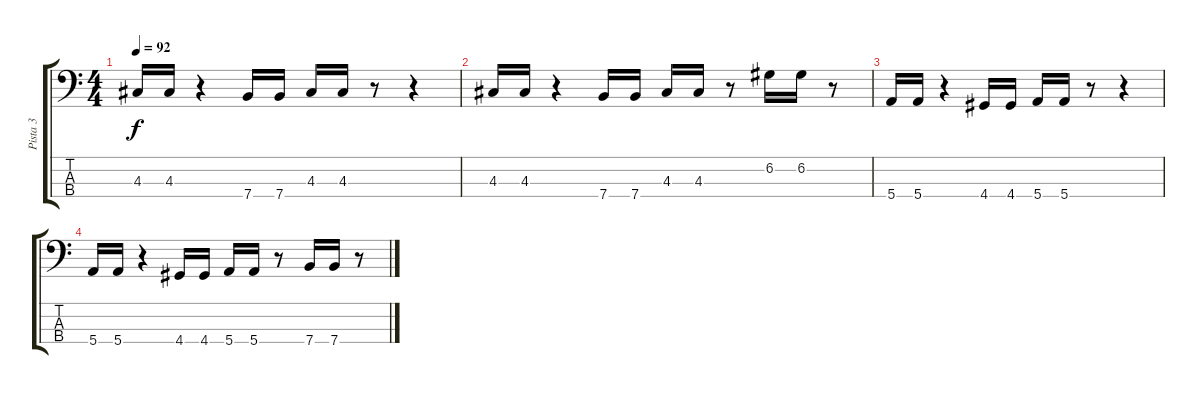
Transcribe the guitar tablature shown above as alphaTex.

\track ("Pista 3" "Pista 3") {instrument electricbassfinger}
\staff {score tabs}
\tuning (G2 D2 A1 E1) {hide}
\ts (4 4)
\tempo 92
\clef f4
\ks c
4.3.16{dy f} 4.3.16 r.4 7.4.16 7.4.16 4.3.16 4.3.16 r.8 r.4 |
4.3.16 4.3.16 r.4 7.4.16 7.4.16 4.3.16 4.3.16 r.8 6.2.16 6.2.16 r.8 |
5.4.16 5.4.16 r.4 4.4.16 4.4.16 5.4.16 5.4.16 r.8 r.4 |
5.4.16 5.4.16 r.4 4.4.16 4.4.16 5.4.16 5.4.16 r.8 7.4.16 7.4.16 r.8
